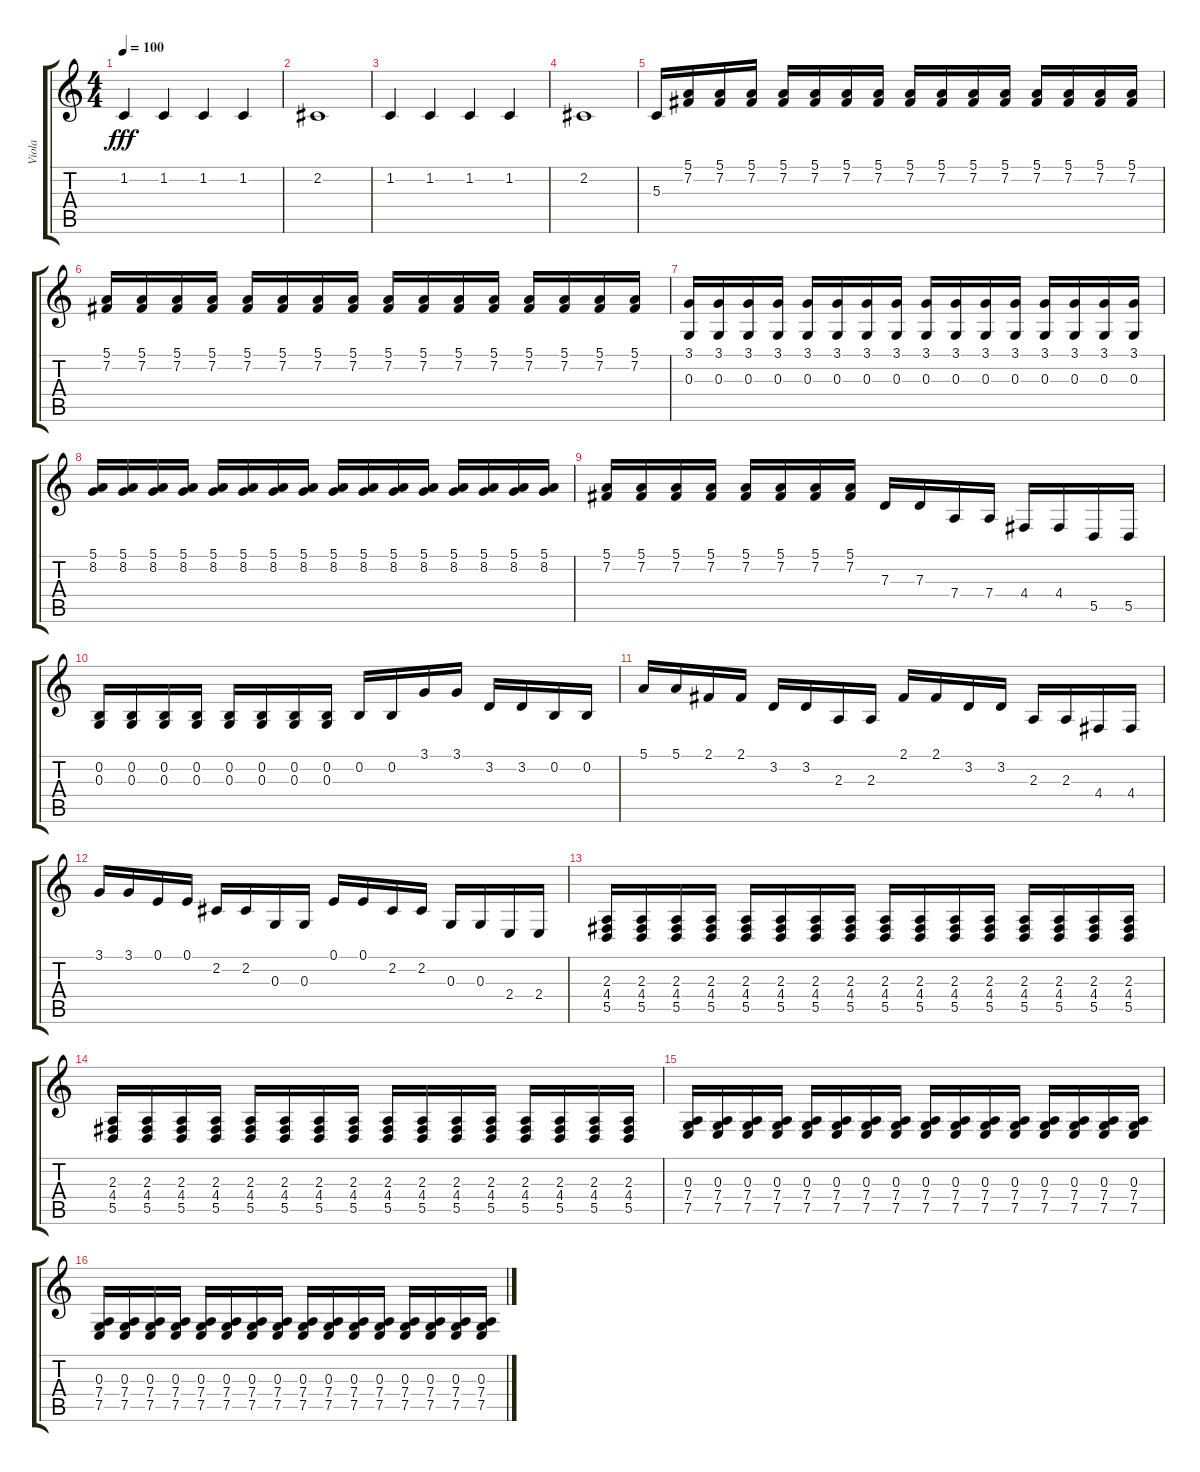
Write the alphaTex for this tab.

\track ("Viola" "Viola") {instrument stringensemble1}
\staff {score tabs}
\tuning (E4 B3 G3 D3 A2 E2) {hide}
\ts (4 4)
\tempo 100
\clef g2
\ks c
1.2.4{dy fff} 1.2.4 1.2.4 1.2.4 |
2.2.1 |
1.2.4 1.2.4 1.2.4 1.2.4 |
2.2.1 |
5.3.16 (5.1 7.2).16 (5.1 7.2).16 (5.1 7.2).16 (5.1 7.2).16 (5.1 7.2).16 (5.1 7.2).16 (5.1 7.2).16 (5.1 7.2).16 (5.1 7.2).16 (5.1 7.2).16 (5.1 7.2).16 (5.1 7.2).16 (5.1 7.2).16 (5.1 7.2).16 (5.1 7.2).16 |
(5.1 7.2).16 (5.1 7.2).16 (5.1 7.2).16 (5.1 7.2).16 (5.1 7.2).16 (5.1 7.2).16 (5.1 7.2).16 (5.1 7.2).16 (5.1 7.2).16 (5.1 7.2).16 (5.1 7.2).16 (5.1 7.2).16 (5.1 7.2).16 (5.1 7.2).16 (5.1 7.2).16 (5.1 7.2).16 |
(3.1 0.3).16 (3.1 0.3).16 (3.1 0.3).16 (3.1 0.3).16 (3.1 0.3).16 (3.1 0.3).16 (3.1 0.3).16 (3.1 0.3).16 (3.1 0.3).16 (3.1 0.3).16 (3.1 0.3).16 (3.1 0.3).16 (3.1 0.3).16 (3.1 0.3).16 (3.1 0.3).16 (3.1 0.3).16 |
(5.1 8.2).16 (5.1 8.2).16 (5.1 8.2).16 (5.1 8.2).16 (5.1 8.2).16 (5.1 8.2).16 (5.1 8.2).16 (5.1 8.2).16 (5.1 8.2).16 (5.1 8.2).16 (5.1 8.2).16 (5.1 8.2).16 (5.1 8.2).16 (5.1 8.2).16 (5.1 8.2).16 (5.1 8.2).16 |
(5.1 7.2).16 (5.1 7.2).16 (5.1 7.2).16 (5.1 7.2).16 (5.1 7.2).16 (5.1 7.2).16 (5.1 7.2).16 (5.1 7.2).16 7.3.16 7.3.16 7.4.16 7.4.16 4.4.16 4.4.16 5.5.16 5.5.16 |
(0.2 0.3).16 (0.2 0.3).16 (0.2 0.3).16 (0.2 0.3).16 (0.2 0.3).16 (0.2 0.3).16 (0.2 0.3).16 (0.2 0.3).16 0.2.16 0.2.16 3.1.16 3.1.16 3.2.16 3.2.16 0.2.16 0.2.16 |
5.1.16 5.1.16 2.1.16 2.1.16 3.2.16 3.2.16 2.3.16 2.3.16 2.1.16 2.1.16 3.2.16 3.2.16 2.3.16 2.3.16 4.4.16 4.4.16 |
3.1.16 3.1.16 0.1.16 0.1.16 2.2.16 2.2.16 0.3.16 0.3.16 0.1.16 0.1.16 2.2.16 2.2.16 0.3.16 0.3.16 2.4.16 2.4.16 |
(2.3 4.4 5.5).16 (2.3 4.4 5.5).16 (2.3 4.4 5.5).16 (2.3 4.4 5.5).16 (2.3 4.4 5.5).16 (2.3 4.4 5.5).16 (2.3 4.4 5.5).16 (2.3 4.4 5.5).16 (2.3 4.4 5.5).16 (2.3 4.4 5.5).16 (2.3 4.4 5.5).16 (2.3 4.4 5.5).16 (2.3 4.4 5.5).16 (2.3 4.4 5.5).16 (2.3 4.4 5.5).16 (2.3 4.4 5.5).16 |
(2.3 4.4 5.5).16 (2.3 4.4 5.5).16 (2.3 4.4 5.5).16 (2.3 4.4 5.5).16 (2.3 4.4 5.5).16 (2.3 4.4 5.5).16 (2.3 4.4 5.5).16 (2.3 4.4 5.5).16 (2.3 4.4 5.5).16 (2.3 4.4 5.5).16 (2.3 4.4 5.5).16 (2.3 4.4 5.5).16 (2.3 4.4 5.5).16 (2.3 4.4 5.5).16 (2.3 4.4 5.5).16 (2.3 4.4 5.5).16 |
(0.3 7.4 7.5).16 (0.3 7.4 7.5).16 (0.3 7.4 7.5).16 (0.3 7.4 7.5).16 (0.3 7.4 7.5).16 (0.3 7.4 7.5).16 (0.3 7.4 7.5).16 (0.3 7.4 7.5).16 (0.3 7.4 7.5).16 (0.3 7.4 7.5).16 (0.3 7.4 7.5).16 (0.3 7.4 7.5).16 (0.3 7.4 7.5).16 (0.3 7.4 7.5).16 (0.3 7.4 7.5).16 (0.3 7.4 7.5).16 |
(0.3 7.4 7.5).16 (0.3 7.4 7.5).16 (0.3 7.4 7.5).16 (0.3 7.4 7.5).16 (0.3 7.4 7.5).16 (0.3 7.4 7.5).16 (0.3 7.4 7.5).16 (0.3 7.4 7.5).16 (0.3 7.4 7.5).16 (0.3 7.4 7.5).16 (0.3 7.4 7.5).16 (0.3 7.4 7.5).16 (0.3 7.4 7.5).16 (0.3 7.4 7.5).16 (0.3 7.4 7.5).16 (0.3 7.4 7.5).16
